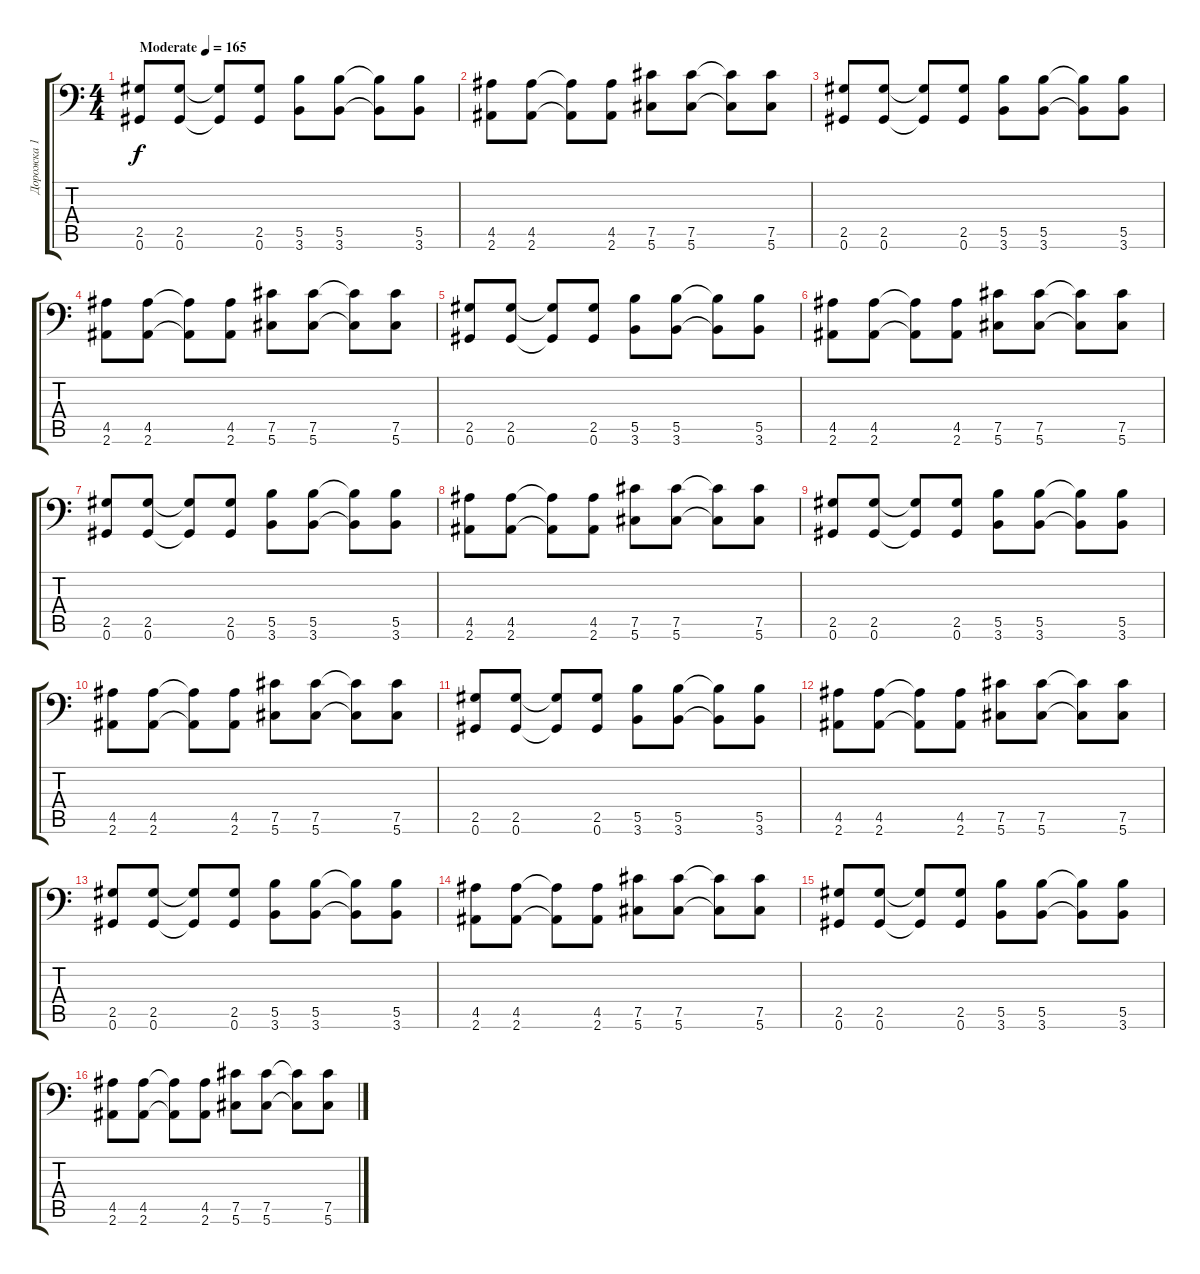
\track ("Дорожка 1" "Дорожка 1") {instrument distortionguitar}
\staff {score tabs}
\tuning (E4 B3 Gb3 D3 Gb2 Ab1) {hide}
\ts (4 4)
\section ("" "")
\tempo (165 "Moderate")
\clef f4
\ks c
(2.5 0.6).8{dy f instrument distortionguitar} (2.5 0.6).8 (2.5{t} 0.6{t}).8 (2.5 0.6).8 (5.5 3.6).8 (5.5 3.6).8 (5.5{t} 3.6{t}).8 (5.5 3.6).8 |
(4.5 2.6).8 (4.5 2.6).8 (4.5{t} 2.6{t}).8 (4.5 2.6).8 (7.5 5.6).8 (7.5 5.6).8 (7.5{t} 5.6{t}).8 (7.5 5.6).8 |
(2.5 0.6).8 (2.5 0.6).8 (2.5{t} 0.6{t}).8 (2.5 0.6).8 (5.5 3.6).8 (5.5 3.6).8 (5.5{t} 3.6{t}).8 (5.5 3.6).8 |
(4.5 2.6).8 (4.5 2.6).8 (4.5{t} 2.6{t}).8 (4.5 2.6).8 (7.5 5.6).8 (7.5 5.6).8 (7.5{t} 5.6{t}).8 (7.5 5.6).8 |
(2.5 0.6).8 (2.5 0.6).8 (2.5{t} 0.6{t}).8 (2.5 0.6).8 (5.5 3.6).8 (5.5 3.6).8 (5.5{t} 3.6{t}).8 (5.5 3.6).8 |
(4.5 2.6).8 (4.5 2.6).8 (4.5{t} 2.6{t}).8 (4.5 2.6).8 (7.5 5.6).8 (7.5 5.6).8 (7.5{t} 5.6{t}).8 (7.5 5.6).8 |
(2.5 0.6).8 (2.5 0.6).8 (2.5{t} 0.6{t}).8 (2.5 0.6).8 (5.5 3.6).8 (5.5 3.6).8 (5.5{t} 3.6{t}).8 (5.5 3.6).8 |
(4.5 2.6).8 (4.5 2.6).8 (4.5{t} 2.6{t}).8 (4.5 2.6).8 (7.5 5.6).8 (7.5 5.6).8 (7.5{t} 5.6{t}).8 (7.5 5.6).8 |
(2.5 0.6).8 (2.5 0.6).8 (2.5{t} 0.6{t}).8 (2.5 0.6).8 (5.5 3.6).8 (5.5 3.6).8 (5.5{t} 3.6{t}).8 (5.5 3.6).8 |
(4.5 2.6).8 (4.5 2.6).8 (4.5{t} 2.6{t}).8 (4.5 2.6).8 (7.5 5.6).8 (7.5 5.6).8 (7.5{t} 5.6{t}).8 (7.5 5.6).8 |
(2.5 0.6).8 (2.5 0.6).8 (2.5{t} 0.6{t}).8 (2.5 0.6).8 (5.5 3.6).8 (5.5 3.6).8 (5.5{t} 3.6{t}).8 (5.5 3.6).8 |
(4.5 2.6).8 (4.5 2.6).8 (4.5{t} 2.6{t}).8 (4.5 2.6).8 (7.5 5.6).8 (7.5 5.6).8 (7.5{t} 5.6{t}).8 (7.5 5.6).8 |
(2.5 0.6).8 (2.5 0.6).8 (2.5{t} 0.6{t}).8 (2.5 0.6).8 (5.5 3.6).8 (5.5 3.6).8 (5.5{t} 3.6{t}).8 (5.5 3.6).8 |
(4.5 2.6).8 (4.5 2.6).8 (4.5{t} 2.6{t}).8 (4.5 2.6).8 (7.5 5.6).8 (7.5 5.6).8 (7.5{t} 5.6{t}).8 (7.5 5.6).8 |
(2.5 0.6).8 (2.5 0.6).8 (2.5{t} 0.6{t}).8 (2.5 0.6).8 (5.5 3.6).8 (5.5 3.6).8 (5.5{t} 3.6{t}).8 (5.5 3.6).8 |
(4.5 2.6).8 (4.5 2.6).8 (4.5{t} 2.6{t}).8 (4.5 2.6).8 (7.5 5.6).8 (7.5 5.6).8 (7.5{t} 5.6{t}).8 (7.5 5.6).8
